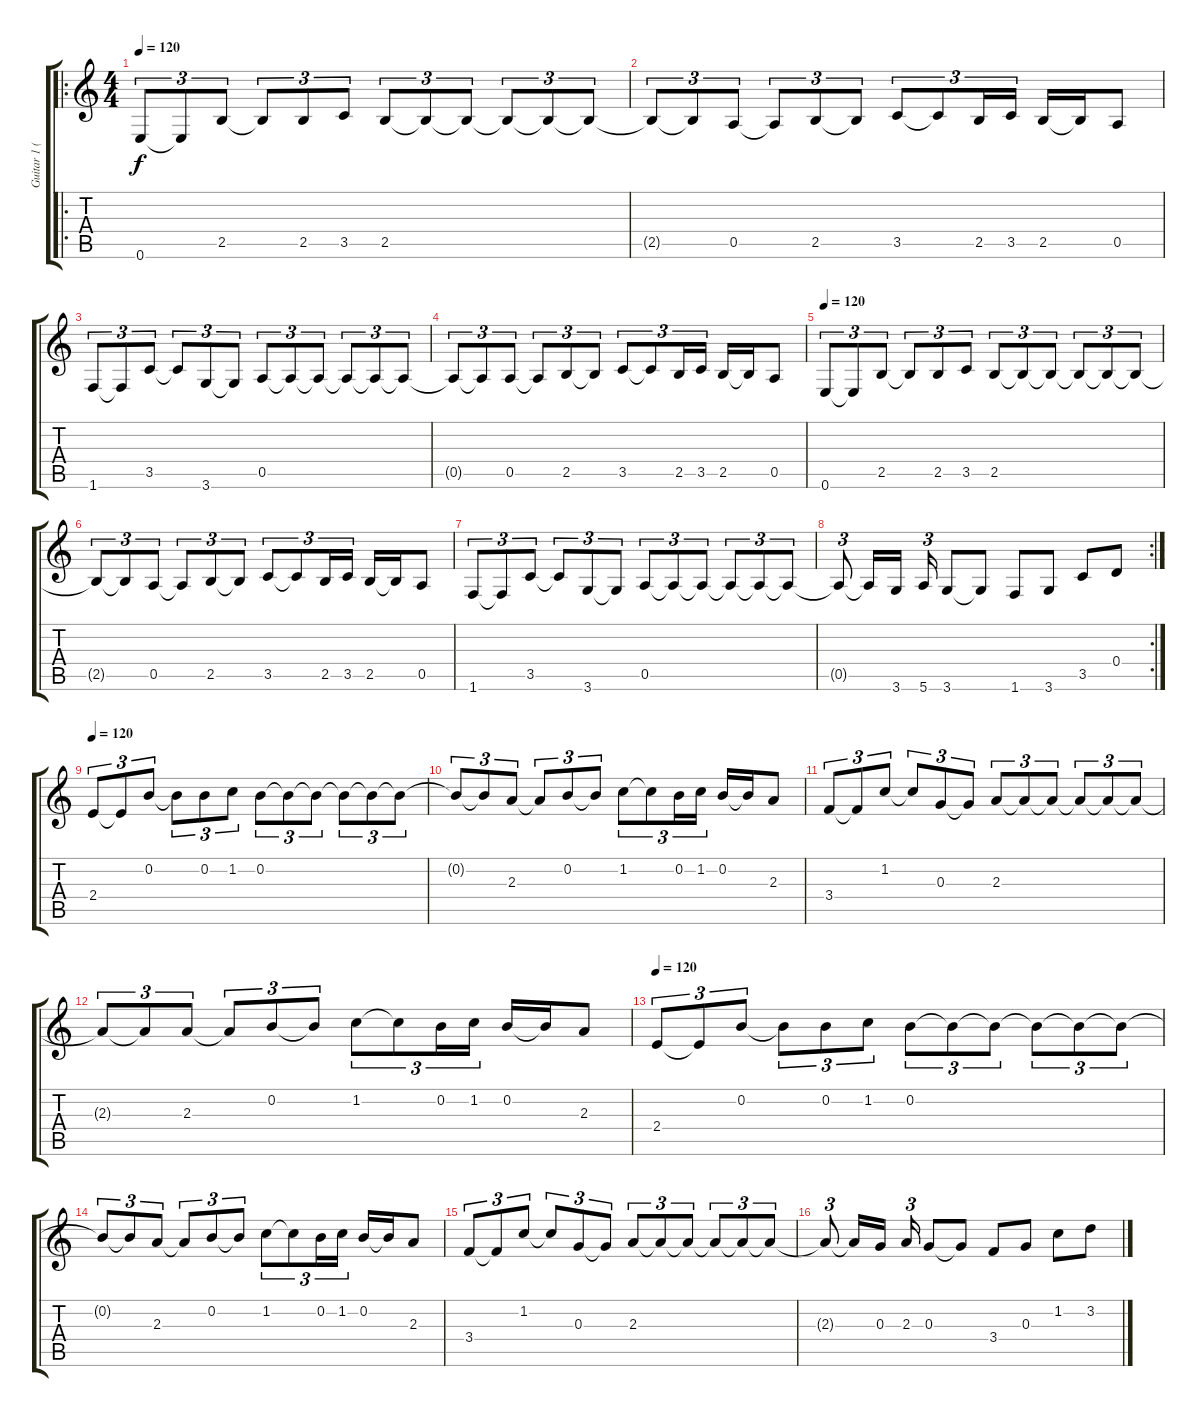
\track ("Guitar 1 (Lead)" "Guitar 1 (") {instrument distortionguitar}
\staff {score tabs}
\tuning (E4 B3 G3 D3 A2 E2) {hide}
\ro
\ts (4 4)
\tempo 120
\clef g2
\ks c
0.6.8{tu (3 2) dy f} 0.6{t}.8{tu (3 2)} 2.5.8{tu (3 2)} 2.5{t}.8{tu (3 2)} 2.5.8{tu (3 2)} 3.5.8{tu (3 2)} 2.5.8{tu (3 2)} 2.5{t}.8{tu (3 2)} 2.5{t}.8{tu (3 2)} 2.5{t}.8{tu (3 2)} 2.5{t}.8{tu (3 2)} 2.5{t}.8{tu (3 2)} |
2.5{t}.8{tu (3 2)} 2.5{t}.8{tu (3 2)} 0.5.8{tu (3 2)} 0.5{t}.8{tu (3 2)} 2.5.8{tu (3 2)} 2.5{t}.8{tu (3 2)} 3.5.8{tu (3 2)} 3.5{t}.8{tu (3 2)} 2.5.16{tu (3 2)} 3.5.16{tu (3 2)} 2.5.16 2.5{t}.16 0.5.8 |
1.6.8{tu (3 2)} 1.6{t}.8{tu (3 2)} 3.5.8{tu (3 2)} 3.5{t}.8{tu (3 2)} 3.6.8{tu (3 2)} 3.6{t}.8{tu (3 2)} 0.5.8{tu (3 2)} 0.5{t}.8{tu (3 2)} 0.5{t}.8{tu (3 2)} 0.5{t}.8{tu (3 2)} 0.5{t}.8{tu (3 2)} 0.5{t}.8{tu (3 2)} |
0.5{t}.8{tu (3 2)} 0.5{t}.8{tu (3 2)} 0.5.8{tu (3 2)} 0.5{t}.8{tu (3 2)} 2.5.8{tu (3 2)} 2.5{t}.8{tu (3 2)} 3.5.8{tu (3 2)} 3.5{t}.8{tu (3 2)} 2.5.16{tu (3 2)} 3.5.16{tu (3 2)} 2.5.16 2.5{t}.16 0.5.8 |
\tempo 120
0.6.8{tu (3 2)} 0.6{t}.8{tu (3 2)} 2.5.8{tu (3 2)} 2.5{t}.8{tu (3 2)} 2.5.8{tu (3 2)} 3.5.8{tu (3 2)} 2.5.8{tu (3 2)} 2.5{t}.8{tu (3 2)} 2.5{t}.8{tu (3 2)} 2.5{t}.8{tu (3 2)} 2.5{t}.8{tu (3 2)} 2.5{t}.8{tu (3 2)} |
2.5{t}.8{tu (3 2)} 2.5{t}.8{tu (3 2)} 0.5.8{tu (3 2)} 0.5{t}.8{tu (3 2)} 2.5.8{tu (3 2)} 2.5{t}.8{tu (3 2)} 3.5.8{tu (3 2)} 3.5{t}.8{tu (3 2)} 2.5.16{tu (3 2)} 3.5.16{tu (3 2)} 2.5.16 2.5{t}.16 0.5.8 |
1.6.8{tu (3 2)} 1.6{t}.8{tu (3 2)} 3.5.8{tu (3 2)} 3.5{t}.8{tu (3 2)} 3.6.8{tu (3 2)} 3.6{t}.8{tu (3 2)} 0.5.8{tu (3 2)} 0.5{t}.8{tu (3 2)} 0.5{t}.8{tu (3 2)} 0.5{t}.8{tu (3 2)} 0.5{t}.8{tu (3 2)} 0.5{t}.8{tu (3 2)} |
\rc 2
0.5{t}.8{tu (3 2)} 0.5{t}.16 3.6.16 5.6.16{tu (3 2)} 3.6.8 3.6{t}.8 1.6.8 3.6.8 3.5.8 0.4.8 |
\tempo 120
2.4.8{tu (3 2)} 2.4{t}.8{tu (3 2)} 0.2.8{tu (3 2)} 0.2{t}.8{tu (3 2)} 0.2.8{tu (3 2)} 1.2.8{tu (3 2)} 0.2.8{tu (3 2)} 0.2{t}.8{tu (3 2)} 0.2{t}.8{tu (3 2)} 0.2{t}.8{tu (3 2)} 0.2{t}.8{tu (3 2)} 0.2{t}.8{tu (3 2)} |
0.2{t}.8{tu (3 2)} 0.2{t}.8{tu (3 2)} 2.3.8{tu (3 2)} 2.3{t}.8{tu (3 2)} 0.2.8{tu (3 2)} 0.2{t}.8{tu (3 2)} 1.2.8{tu (3 2)} 1.2{t}.8{tu (3 2)} 0.2.16{tu (3 2)} 1.2.16{tu (3 2)} 0.2.16 0.2{t}.16 2.3.8 |
3.4.8{tu (3 2)} 3.4{t}.8{tu (3 2)} 1.2.8{tu (3 2)} 1.2{t}.8{tu (3 2)} 0.3.8{tu (3 2)} 0.3{t}.8{tu (3 2)} 2.3.8{tu (3 2)} 2.3{t}.8{tu (3 2)} 2.3{t}.8{tu (3 2)} 2.3{t}.8{tu (3 2)} 2.3{t}.8{tu (3 2)} 2.3{t}.8{tu (3 2)} |
2.3{t}.8{tu (3 2)} 2.3{t}.8{tu (3 2)} 2.3.8{tu (3 2)} 2.3{t}.8{tu (3 2)} 0.2.8{tu (3 2)} 0.2{t}.8{tu (3 2)} 1.2.8{tu (3 2)} 1.2{t}.8{tu (3 2)} 0.2.16{tu (3 2)} 1.2.16{tu (3 2)} 0.2.16 0.2{t}.16 2.3.8 |
\tempo 120
2.4.8{tu (3 2)} 2.4{t}.8{tu (3 2)} 0.2.8{tu (3 2)} 0.2{t}.8{tu (3 2)} 0.2.8{tu (3 2)} 1.2.8{tu (3 2)} 0.2.8{tu (3 2)} 0.2{t}.8{tu (3 2)} 0.2{t}.8{tu (3 2)} 0.2{t}.8{tu (3 2)} 0.2{t}.8{tu (3 2)} 0.2{t}.8{tu (3 2)} |
0.2{t}.8{tu (3 2)} 0.2{t}.8{tu (3 2)} 2.3.8{tu (3 2)} 2.3{t}.8{tu (3 2)} 0.2.8{tu (3 2)} 0.2{t}.8{tu (3 2)} 1.2.8{tu (3 2)} 1.2{t}.8{tu (3 2)} 0.2.16{tu (3 2)} 1.2.16{tu (3 2)} 0.2.16 0.2{t}.16 2.3.8 |
3.4.8{tu (3 2)} 3.4{t}.8{tu (3 2)} 1.2.8{tu (3 2)} 1.2{t}.8{tu (3 2)} 0.3.8{tu (3 2)} 0.3{t}.8{tu (3 2)} 2.3.8{tu (3 2)} 2.3{t}.8{tu (3 2)} 2.3{t}.8{tu (3 2)} 2.3{t}.8{tu (3 2)} 2.3{t}.8{tu (3 2)} 2.3{t}.8{tu (3 2)} |
2.3{t}.8{tu (3 2)} 2.3{t}.16 0.3.16 2.3.16{tu (3 2)} 0.3.8 0.3{t}.8 3.4.8 0.3.8 1.2.8 3.2.8
